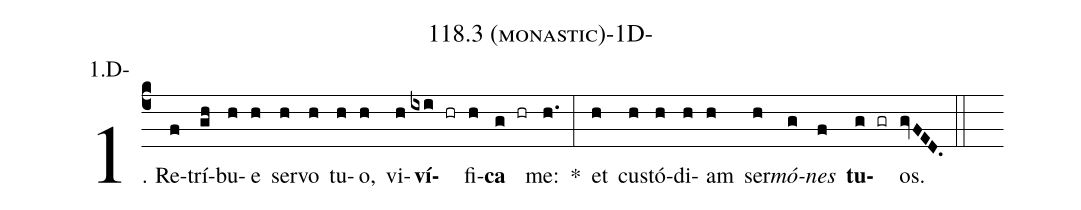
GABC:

name: 118.3 (monastic)-1D-;
annotation: 1.D-;
%%
(c4)1. Re(f)trí(gh)bu(h)e(h) ser(h)vo(h) tu(h)o,(h) vi(h)<b>ví</b>(ixi hr)fi(h)<b>ca</b>(g hr) me:(h.) *(:) et(h) cus(h)tó(h)di(h)am(h) ser(h)<i>mó</i>(g)<i>nes</i>(f) <b>tu</b>(g gr)os.(gvFED.) (::)
